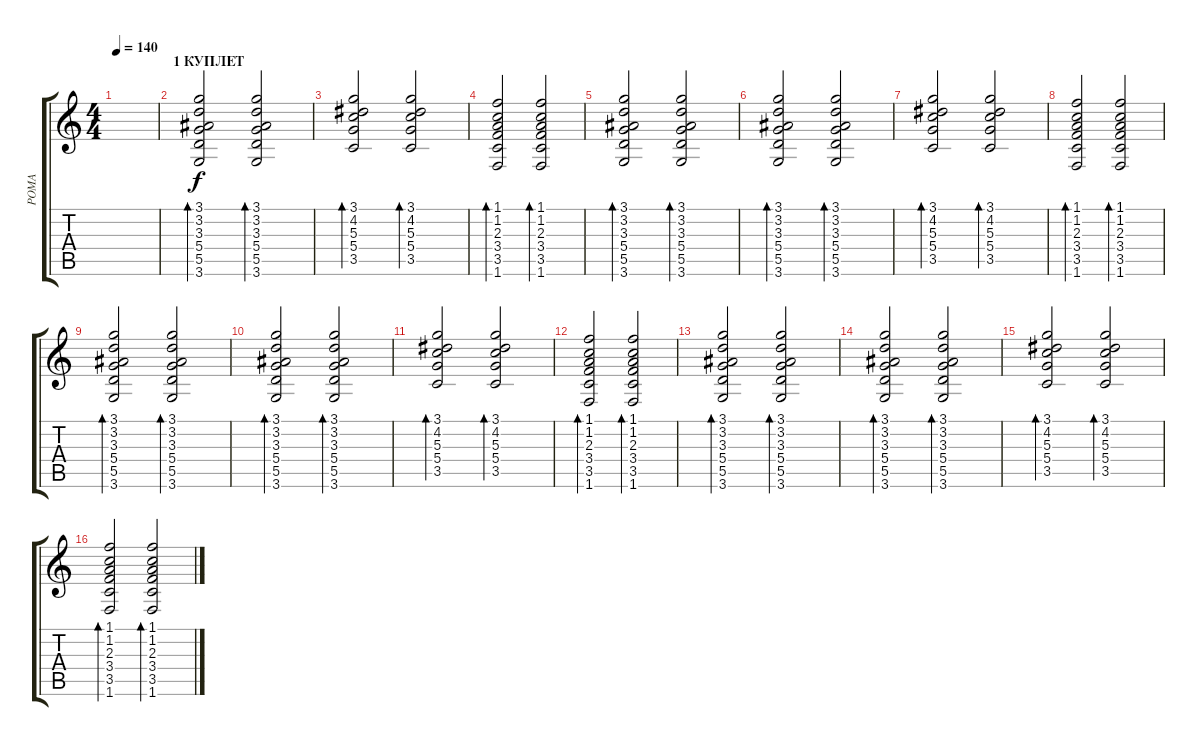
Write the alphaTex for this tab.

\track ("РОМА" "РОМА") {instrument acousticguitarsteel}
\staff {score tabs}
\tuning (E4 B3 G3 D3 A2 E2) {hide}
\ts (4 4)
\tempo 140
\clef g2
\ks c
|
\section ("" "1 КУПЛЕТ")
(3.1 3.2 3.3 5.4 5.5 3.6).2{bd 60} (3.1 3.2 3.3 5.4 5.5 3.6).2{bd 60} |
(3.1 4.2 5.3 5.4 3.5).2{bd 60} (3.1 4.2 5.3 5.4 3.5).2{bd 60} |
(1.1 1.2 2.3 3.4 3.5 1.6).2{bd 60} (1.1 1.2 2.3 3.4 3.5 1.6).2{bd 60} |
(3.1 3.2 3.3 5.4 5.5 3.6).2{bd 60} (3.1 3.2 3.3 5.4 5.5 3.6).2{bd 60} |
(3.1 3.2 3.3 5.4 5.5 3.6).2{bd 60} (3.1 3.2 3.3 5.4 5.5 3.6).2{bd 60} |
(3.1 4.2 5.3 5.4 3.5).2{bd 60} (3.1 4.2 5.3 5.4 3.5).2{bd 60} |
(1.1 1.2 2.3 3.4 3.5 1.6).2{bd 60} (1.1 1.2 2.3 3.4 3.5 1.6).2{bd 60} |
(3.1 3.2 3.3 5.4 5.5 3.6).2{bd 60} (3.1 3.2 3.3 5.4 5.5 3.6).2{bd 60} |
(3.1 3.2 3.3 5.4 5.5 3.6).2{bd 60} (3.1 3.2 3.3 5.4 5.5 3.6).2{bd 60} |
(3.1 4.2 5.3 5.4 3.5).2{bd 60} (3.1 4.2 5.3 5.4 3.5).2{bd 60} |
(1.1 1.2 2.3 3.4 3.5 1.6).2{bd 60} (1.1 1.2 2.3 3.4 3.5 1.6).2{bd 60} |
(3.1 3.2 3.3 5.4 5.5 3.6).2{bd 60} (3.1 3.2 3.3 5.4 5.5 3.6).2{bd 60} |
(3.1 3.2 3.3 5.4 5.5 3.6).2{bd 60} (3.1 3.2 3.3 5.4 5.5 3.6).2{bd 60} |
(3.1 4.2 5.3 5.4 3.5).2{bd 60} (3.1 4.2 5.3 5.4 3.5).2{bd 60} |
(1.1 1.2 2.3 3.4 3.5 1.6).2{bd 60} (1.1 1.2 2.3 3.4 3.5 1.6).2{bd 60}
